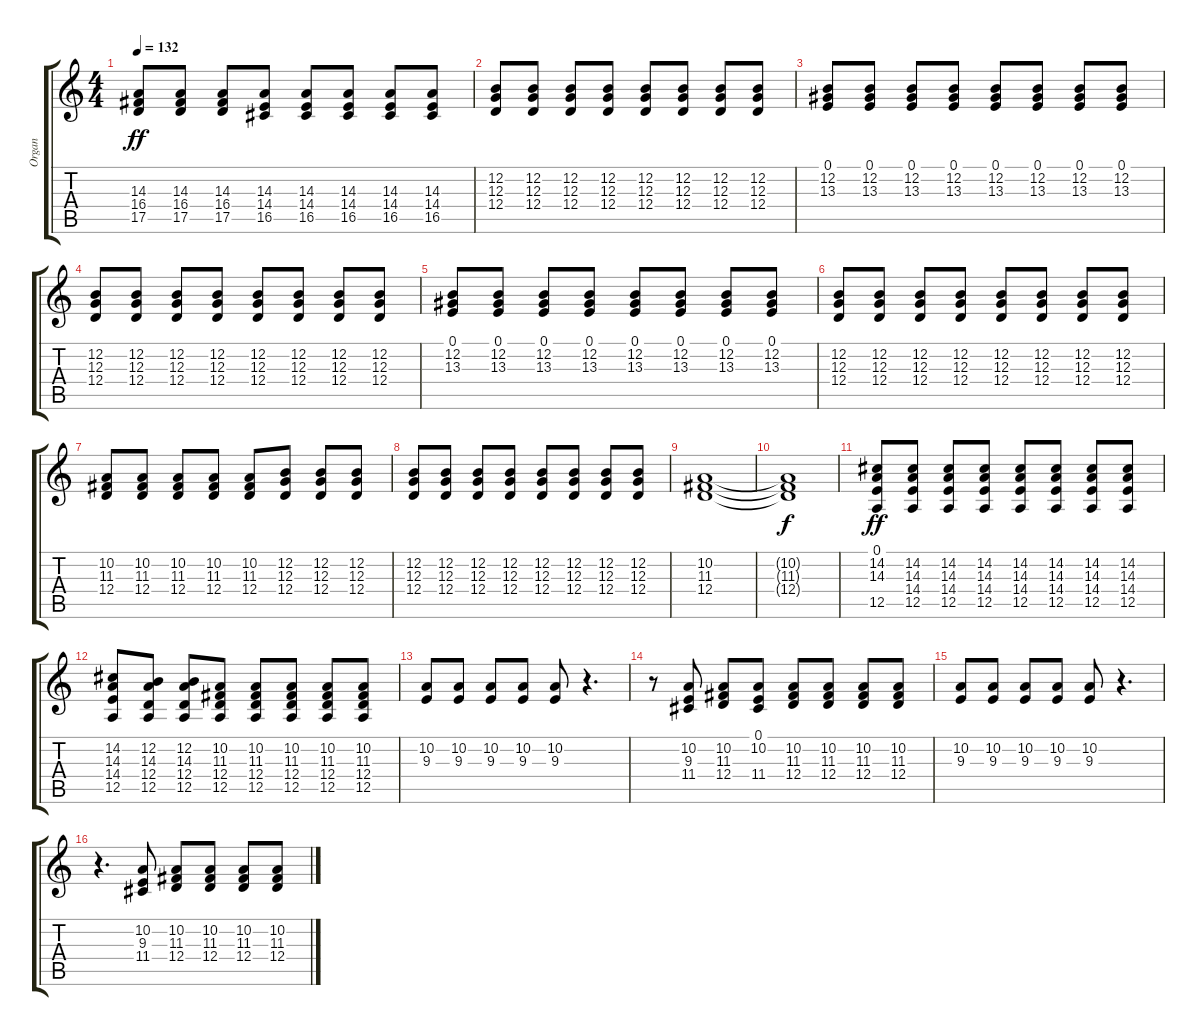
\track ("Organ" "Organ") {instrument drawbarorgan}
\staff {score tabs}
\tuning (E4 B3 G3 D3 A2 E2) {hide}
\ts (4 4)
\tempo 132
\clef g2
\ks c
(14.3 16.4 17.5).8{dy ff} (14.3 16.4 17.5).8 (14.3 16.4 17.5).8 (14.3 14.4 16.5).8 (14.3 14.4 16.5).8 (14.3 14.4 16.5).8 (14.3 14.4 16.5).8 (14.3 14.4 16.5).8 |
(12.2 12.3 12.4).8 (12.2 12.3 12.4).8 (12.2 12.3 12.4).8 (12.2 12.3 12.4).8 (12.2 12.3 12.4).8 (12.2 12.3 12.4).8 (12.2 12.3 12.4).8 (12.2 12.3 12.4).8 |
(0.1 12.2 13.3).8 (0.1 12.2 13.3).8 (0.1 12.2 13.3).8 (0.1 12.2 13.3).8 (0.1 12.2 13.3).8 (0.1 12.2 13.3).8 (0.1 12.2 13.3).8 (0.1 12.2 13.3).8 |
(12.2 12.3 12.4).8 (12.2 12.3 12.4).8 (12.2 12.3 12.4).8 (12.2 12.3 12.4).8 (12.2 12.3 12.4).8 (12.2 12.3 12.4).8 (12.2 12.3 12.4).8 (12.2 12.3 12.4).8 |
(0.1 12.2 13.3).8 (0.1 12.2 13.3).8 (0.1 12.2 13.3).8 (0.1 12.2 13.3).8 (0.1 12.2 13.3).8 (0.1 12.2 13.3).8 (0.1 12.2 13.3).8 (0.1 12.2 13.3).8 |
(12.2 12.3 12.4).8 (12.2 12.3 12.4).8 (12.2 12.3 12.4).8 (12.2 12.3 12.4).8 (12.2 12.3 12.4).8 (12.2 12.3 12.4).8 (12.2 12.3 12.4).8 (12.2 12.3 12.4).8 |
(10.2 11.3 12.4).8 (10.2 11.3 12.4).8 (10.2 11.3 12.4).8 (10.2 11.3 12.4).8 (10.2 11.3 12.4).8 (12.2 12.3 12.4).8 (12.2 12.3 12.4).8 (12.2 12.3 12.4).8 |
(12.2 12.3 12.4).8 (12.2 12.3 12.4).8 (12.2 12.3 12.4).8 (12.2 12.3 12.4).8 (12.2 12.3 12.4).8 (12.2 12.3 12.4).8 (12.2 12.3 12.4).8 (12.2 12.3 12.4).8 |
(10.2 11.3 12.4).1 |
(10.2{t} 11.3{t} 12.4{t}).1{dy f} |
(0.1 14.2 14.3 12.5).8{dy ff} (14.2 14.3 14.4 12.5).8 (14.2 14.3 14.4 12.5).8 (14.2 14.3 14.4 12.5).8 (14.2 14.3 14.4 12.5).8 (14.2 14.3 14.4 12.5).8 (14.2 14.3 14.4 12.5).8 (14.2 14.3 14.4 12.5).8 |
(14.2 14.3 14.4 12.5).8 (12.2 14.3 12.4 12.5).8 (12.2 14.3 12.4 12.5).8 (10.2 11.3 12.4 12.5).8 (10.2 11.3 12.4 12.5).8 (10.2 11.3 12.4 12.5).8 (10.2 11.3 12.4 12.5).8 (10.2 11.3 12.4 12.5).8 |
(10.2 9.3).8 (10.2 9.3).8 (10.2 9.3).8 (10.2 9.3).8 (10.2 9.3).8 r.4{d} |
r.8 (10.2 9.3 11.4).8 (10.2 11.3 12.4).8 (0.1 10.2 11.4).8 (10.2 11.3 12.4).8 (10.2 11.3 12.4).8 (10.2 11.3 12.4).8 (10.2 11.3 12.4).8 |
(10.2 9.3).8 (10.2 9.3).8 (10.2 9.3).8 (10.2 9.3).8 (10.2 9.3).8 r.4{d} |
r.4{d} (10.2 9.3 11.4).8 (10.2 11.3 12.4).8 (10.2 11.3 12.4).8 (10.2 11.3 12.4).8 (10.2 11.3 12.4).8
